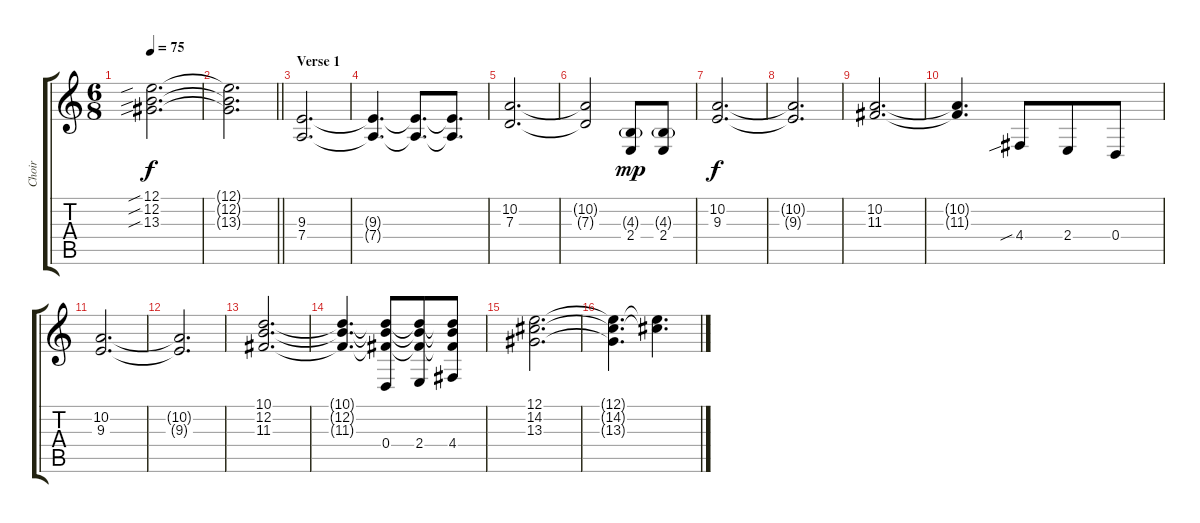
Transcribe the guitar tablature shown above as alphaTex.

\track ("Choir" "Choir") {instrument choiraahs}
\staff {score tabs}
\tuning (E4 B3 G3 D3 A2 E2) {hide}
\ts (6 8)
\tempo 75
\clef g2
\ks c
(12.1{sib} 12.2{sib} 13.3{sib}).2{d dy f} |
\barLineRight lightlight
(12.1{t} 12.2{t} 13.3{t}).2{d} |
\section ("" "Verse 1")
(9.3 7.4).2{d} |
(9.3{t} 7.4{t}).4{d} (9.3{t} 7.4{t}).8{d} (9.3{t} 7.4{t}).8{d} |
(10.2 7.3).2{d} |
(10.2{t} 7.3{t}).2 (4.3{g} 2.4).8{dy mp} (4.3{g} 2.4).8 |
(10.2 9.3).2{d dy f} |
(10.2{t} 9.3{t}).2{d} |
(10.2 11.3).2{d} |
(10.2{t} 11.3{t}).4{d} 4.4{sib}.8 2.4.8 0.4.8 |
(10.2 9.3).2{d} |
(10.2{t} 9.3{t}).2{d} |
(10.1 12.2 11.3).2{d} |
(10.1{t} 12.2{t} 11.3{t}).4{d} (10.1{t} 12.2{t} 11.3{t} 0.4).8 (10.1{t} 12.2{t} 11.3{t} 2.4).8 (10.1{t} 12.2{t} 11.3{t} 4.4).8 |
(12.1 14.2 13.3).2{d} |
(12.1{t} 14.2{t} 13.3{t}).4{d} (12.1{t} 14.2{t}).4{d}
